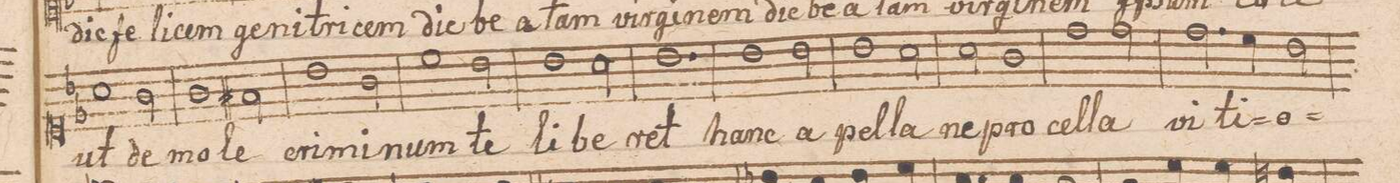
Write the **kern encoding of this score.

**kern	**text
*I"Canto.	*
*clefC1	*
*k[b-e-]	*
*met(C.)	*
*M3/2	*
1a	ut
2g\	de
=29	=29
1g	mo-
2f#X\	-le
=30	=30
1b-	cri-
2g\	-mi-
=31	=31
1cc	-num
2b-\	te
=32	=32
1b-	li-
2a\	-be-
=33	=33
1.b-	-ret
=34	=34
1b-	hanc
2b-\	a-
=35	=35
1b-	-pel-
2a\	-la
=36	=36
2a\	ne
1g	pro-
=37	=37
1dd	-cel-
2dd\	-la
=38	=38
2.dd\	vi-
4cc\	-ti-
2b-\	-o-
=39	=39
*-	*-
